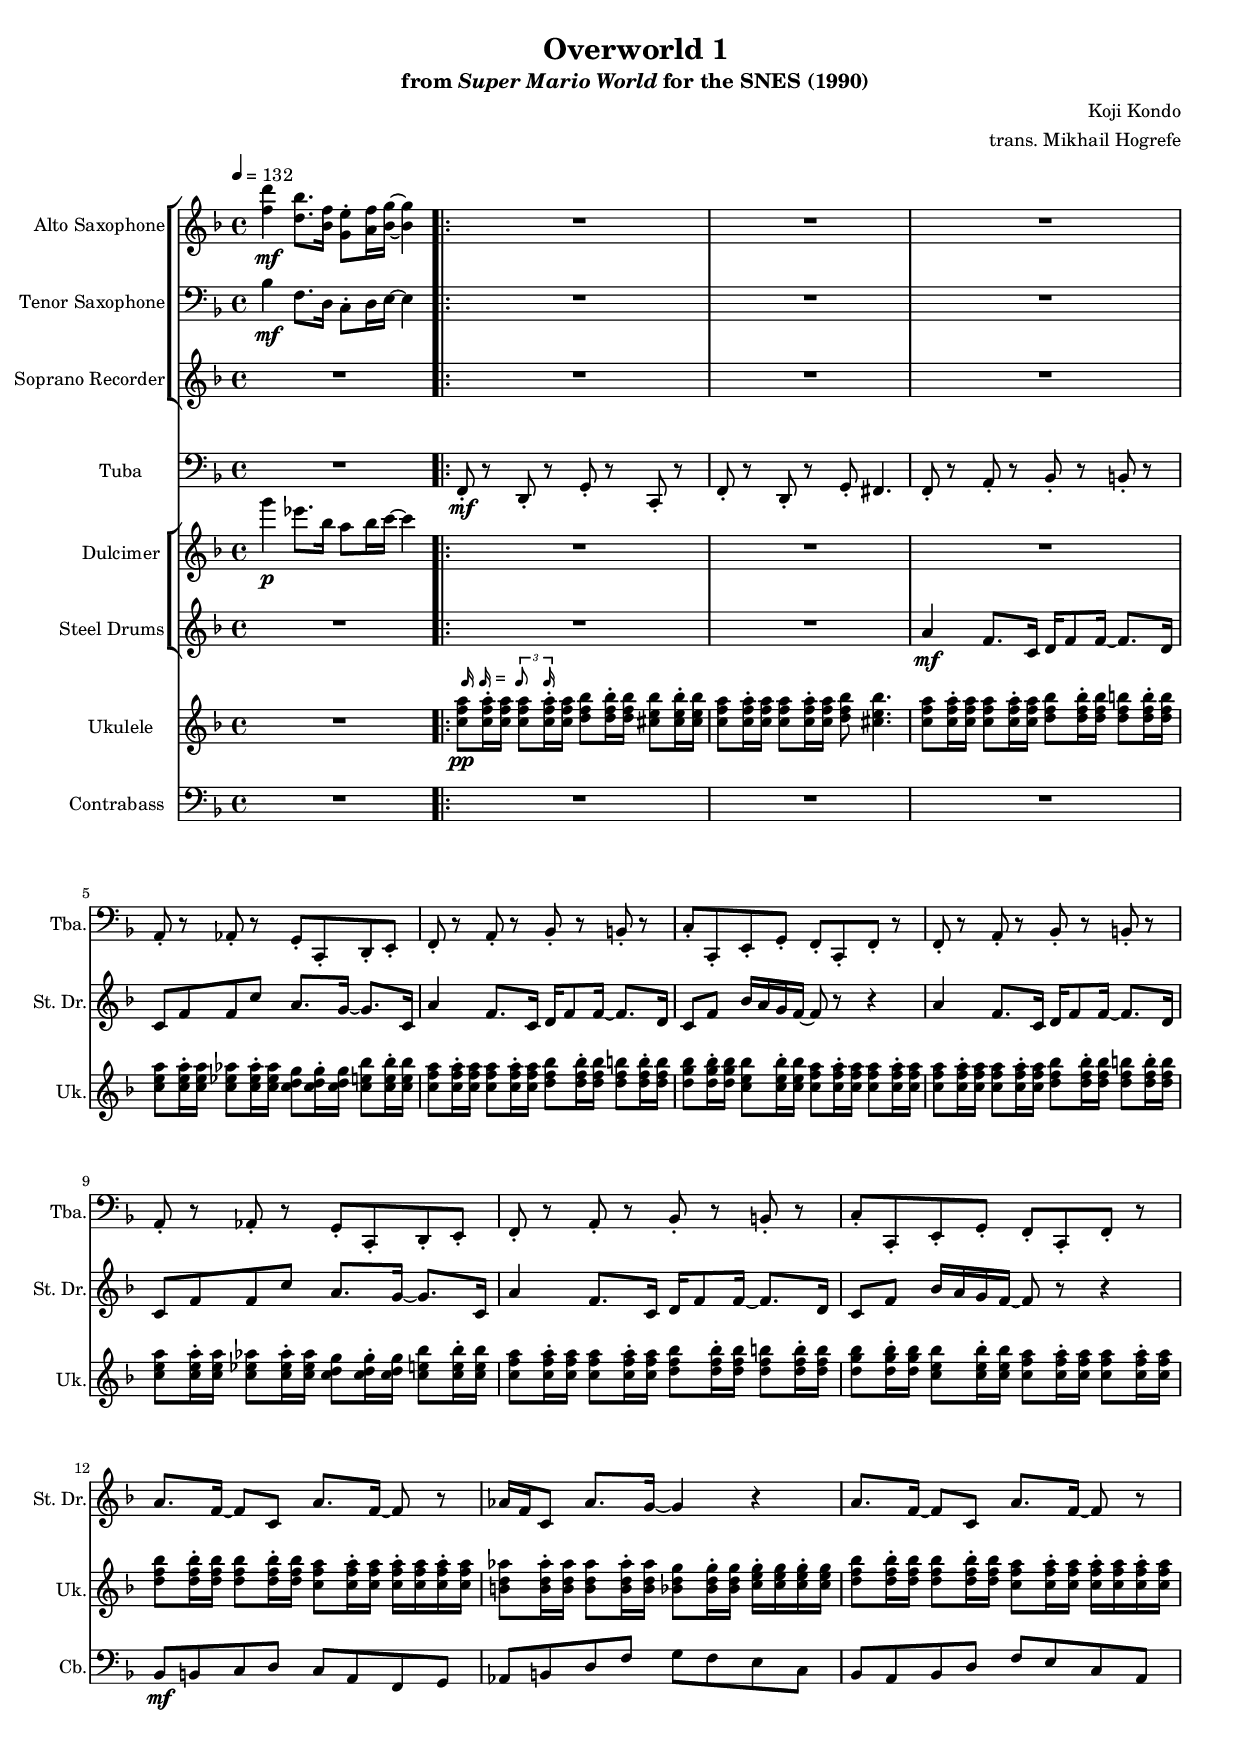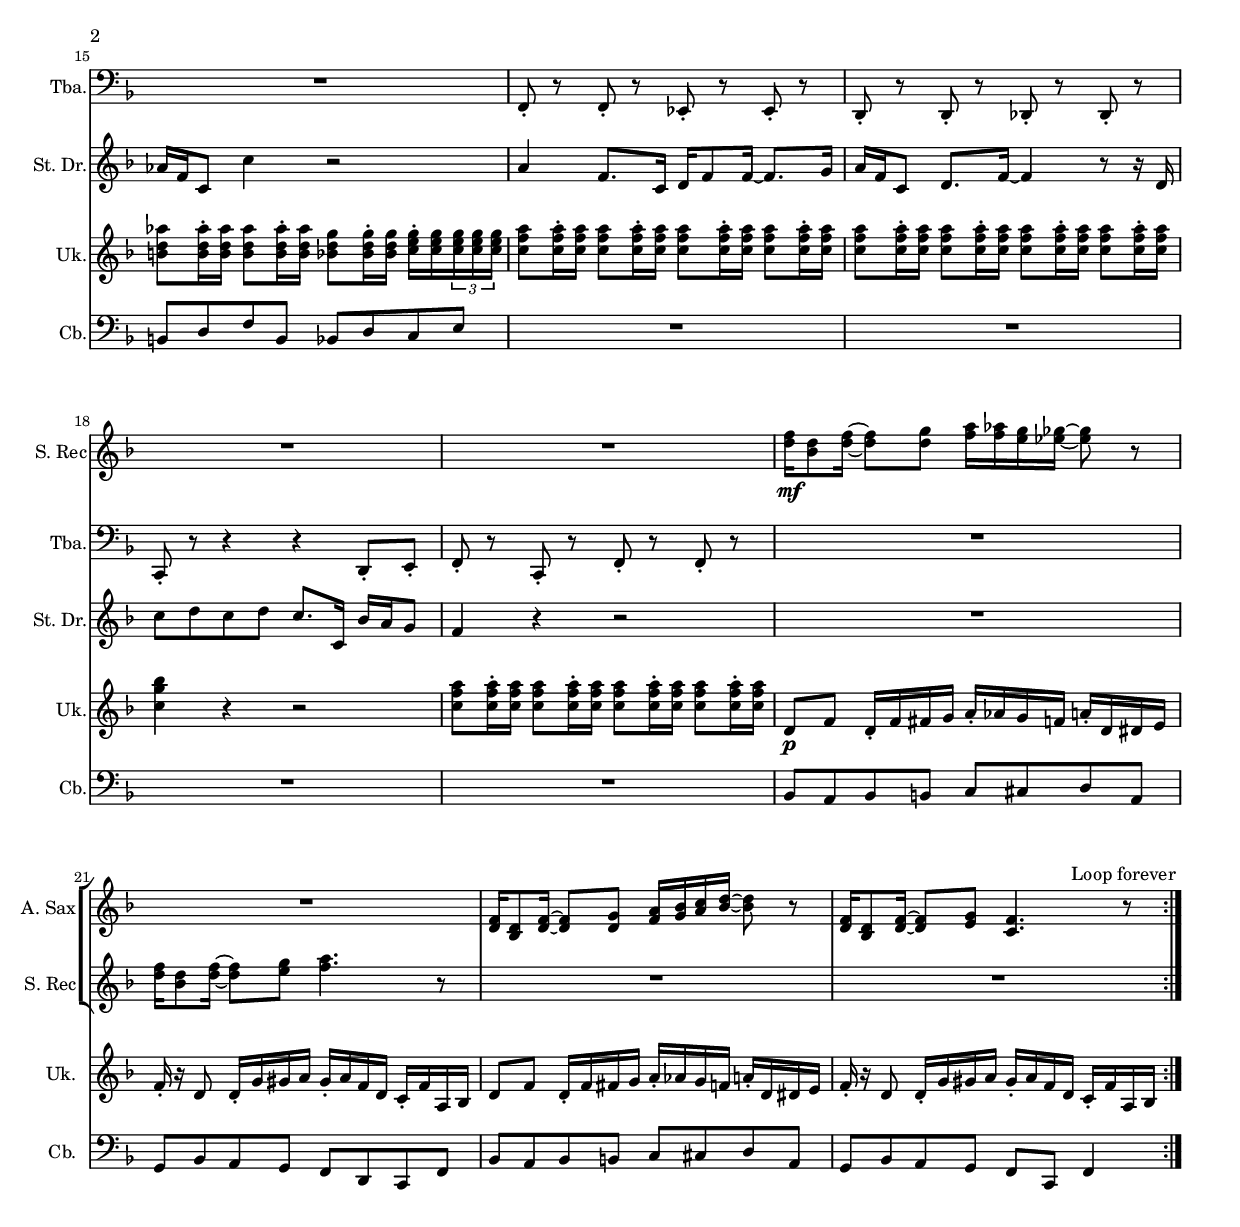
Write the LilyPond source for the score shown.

\version "2.22.0"
#(set-global-staff-size 16)

\paper {
  left-margin = 0.6\in
}

smaller = {
    \set fontSize = #-3
    \override Stem #'length-fraction = #0.56
    \override Beam #'thickness = #0.2688
    \override Beam #'length-fraction = #0.56
}

swing = \markup {
  \score {
    \new Staff \with { \remove "Time_signature_engraver" \remove "Clef_engraver" \remove "Staff_symbol_engraver"  }
    {
      \smaller
      \stemUp b'16 b'
    }
    \layout { ragged-right = ##t  indent = 0\cm }
  }
  =
  \score {
    \new Staff \with { \remove "Time_signature_engraver" \remove "Clef_engraver" \remove "Staff_symbol_engraver"  }
    {
      \smaller
      \times 2/3 {\stemUp b'8 b'16}
    }
    \layout { ragged-right = ##t  indent = 0\cm }
  }
}

\book {
    \header {
        title = "Overworld 1"
        subtitle = \markup { "from" {\italic "Super Mario World"} "for the SNES (1990)" }
        composer = "Koji Kondo"
        arranger = "trans. Mikhail Hogrefe"
    }

    \score {
        {
            <<
                \new StaffGroup <<
                    \new Staff \relative c'' {                 
                        \set Staff.instrumentName = "Alto Saxophone"
                        \set Staff.shortInstrumentName = "A. Sax"  
\key f \major
\tempo 4 = 132
<f d'>4\mf <d bes'>8. <bes f'>16 <g e'>8-. <a f'>16 <bes g'>16 ~ 4 |
                        \repeat volta 2 {
R1*20
<d, f>16 <bes d>8 <d f>16 ~ 8 <d g> <f a>16 <g bes> <a c> <bes d>16 ~ 8 r |
<d, f>16 <bes d>8 <d f>16 ~ 8 <e g> <c f>4. r8 |
                        }
\once \override Score.RehearsalMark.self-alignment-X = #RIGHT
\mark \markup { \fontsize #-2 "Loop forever" }
                    }

                    \new Staff \relative c' {                 
                        \set Staff.instrumentName = "Tenor Saxophone"
                        \set Staff.shortInstrumentName = "T. Sax"  
\key f \major
\clef bass
bes4\mf f8. d16 c8-. d16 e ~ e4 |
R1*22
                    }

                    \new Staff \relative c'' {                 
                        \set Staff.instrumentName = "Soprano Recorder"
                        \set Staff.shortInstrumentName = "S. Rec"  
\key f \major
R1
R1*18
<d f>16\mf <bes d>8 <d f>16 ~ 8 <d g> <f a>16 <f aes> <e g> <ees ges>16 ~ 8 r |
<d f>16 <bes d>8 <d f>16 ~ 8 <e g> <f a>4. r8 |
R1*2
                    }
                >>

                \new Staff \relative c, {                 
                    \set Staff.instrumentName = "Tuba"
                    \set Staff.shortInstrumentName = "Tba."  
\key f \major
\clef bass
R1 |
f8-.\mf r d-. r g-. r c,-. r |
f8-. r d-. r g-. fis4. |
f8-. r a-. r bes-. r b-. r |
a8-. r aes-. r g-. c,-. d-. e-. |
f8-. r a-. r bes-. r b-. r |
c8-. c,-. e-. g-. f-. c-. f-. r |
f8-. r a-. r bes-. r b-. r |
a8-. r aes-. r g-. c,-. d-. e-. |
f8-. r a-. r bes-. r b-. r |
c8-. c,-. e-. g-. f-. c-. f-. r |
R1*4
f8-. r f-. r ees-. r ees-. r |
d8-. r d-. r des-. r des-. r |
c8-. r r4 r d8-. e-. |
f8-. r c-. r f-. r f-. r |
R1*4
                }

                \new StaffGroup <<
                    \new Staff \relative c'''' {                 
                        \set Staff.instrumentName = "Dulcimer"
                        \set Staff.shortInstrumentName = "Dlc."  
\key f \major
g4\p ees8. bes16 a8 bes16 c ~ c4 |
R1*22
                    }

                    \new Staff \relative c'' {                 
                        \set Staff.instrumentName = "Steel Drums"
                        \set Staff.shortInstrumentName = "St. Dr."  
\key f \major
R1 |
R1*2
a4\mf f8. c16 d f8 f16 ~ f8. d16 |
c8 f f c' a8. g16 ~ g8. c,16 |
a'4 f8. c16 d f8 f16 ~ f8. d16 |
c8 f bes16 a g f ~ f8 r r4 |
a4 f8. c16 d f8 f16 ~ f8. d16 |
c8 f f c' a8. g16 ~ g8. c,16 |
a'4 f8. c16 d f8 f16 ~ f8. d16 |
c8 f bes16 a g f ~ f8 r r4 |
a8. f16 ~ f8 c a'8. f16 ~ f8 r |
aes16 f c8 aes'8. g16 ~ g4 r |
a8. f16 ~ f8 c a'8. f16 ~ f8 r |
aes16 f c8 c'4 r2 |
a4 f8. c16 d f8 f16 ~ f8. g16 |
a16 f c8 d8. f16 ~ f4 r8 r16 d |
c'8 d c d c8. c,16 bes' a g8 |
f4 r r2 |
R1*4
                    }
                >>

                \new Staff \relative c'' {                 
                    \set Staff.instrumentName = "Ukulele"
                    \set Staff.shortInstrumentName = "Uk."  
\key f \major
R1 |
<c f a>8\pp^\swing 16-. 16 8 16-. 16 <d f bes>8 16-. 16 <cis e bes'>8 16-. 16 |
<c f a>8 16-. 16 8 16-. 16 <d f bes>8 <cis e bes'>4. |
<c f a>8 16-. 16 8 16-. 16 <d f bes>8 16-. 16 <d f b>8 16-. 16 |
<c e a>8 16-. 16 <c ees aes>8 16-. 16 <c d g>8 16-. 16 <c e bes'>8 16-. 16 |
<c f a>8 16-. 16 8 16-. 16 <d f bes>8 16-. 16 <d f b>8 16-. 16 |
<d g bes>8 16-. 16 <c e bes'>8 16-. 16 <c f a>8 16-. 16 8 16-. 16 |
<c f a>8 16-. 16 8 16-. 16 <d f bes>8 16-. 16 <d f b>8 16-. 16 |
<c e a>8 16-. 16 <c ees aes>8 16-. 16 <c d g>8 16-. 16 <c e bes'>8 16-. 16 |
<c f a>8 16-. 16 8 16-. 16 <d f bes>8 16-. 16 <d f b>8 16-. 16 |
<d g bes>8 16-. 16 <c e bes'>8 16-. 16 <c f a>8 16-. 16 8 16-. 16 |
<d f bes>8 16-. 16 8 16-. 16 <c f a>8 16-. 16 16-. 16 16-. 16 |
<b d aes'>8 16-. 16 8 16-. 16 <bes d g>8 16-. 16 <c e g>16-. 16 16-. 16 |
<d f bes>8 16-. 16 8 16-. 16 <c f a>8 16-. 16 16-. 16 16-. 16 |
<b d aes'>8 16-. 16 8 16-. 16 <bes d g>8 16-. 16 <c e g>16-. 16 \tuplet 3/2 { 16 16 16 } |
<c f a>8 16-. 16 8 16-. 16 8 16-. 16 8 16-. 16 |
<c f a>8 16-. 16 8 16-. 16 8 16-. 16 8 16-. 16 |
<c g' bes>4 r r2 |
<c f a>8 16-. 16 8 16-. 16 8 16-. 16 8 16-. 16 |
d,8\p f d16-. f fis g a-. aes g f a-. d, dis e |
f16-. r d8 d16-. g gis a gis-. a f d c-. f a, bes |
d8 f d16-. f fis g a-. aes g f a-. d, dis e |
f16-. r d8 d16-. g gis a gis-. a f d c-. f a, bes |
                }

                \new Staff \relative c {                 
                    \set Staff.instrumentName = "Contrabass"
                    \set Staff.shortInstrumentName = "Cb."  
\clef bass
\key f \major
R1 |
R1*10
bes8\mf b c d c a f g |
aes8 b d f g f e c |
bes8 a bes d f e c a |
b8 d f b, bes d c e |
R1*4
bes8 a bes b c cis d a |
g8 bes a g f d c f |
bes8 a bes b c cis d a |
g8 bes a g f c f4 |
                }
            >>
        }
        \layout {
            \context {
                \Staff
                \RemoveEmptyStaves
            }
            \context {
                \DrumStaff
                \RemoveEmptyStaves
            }
        }
    }
}
